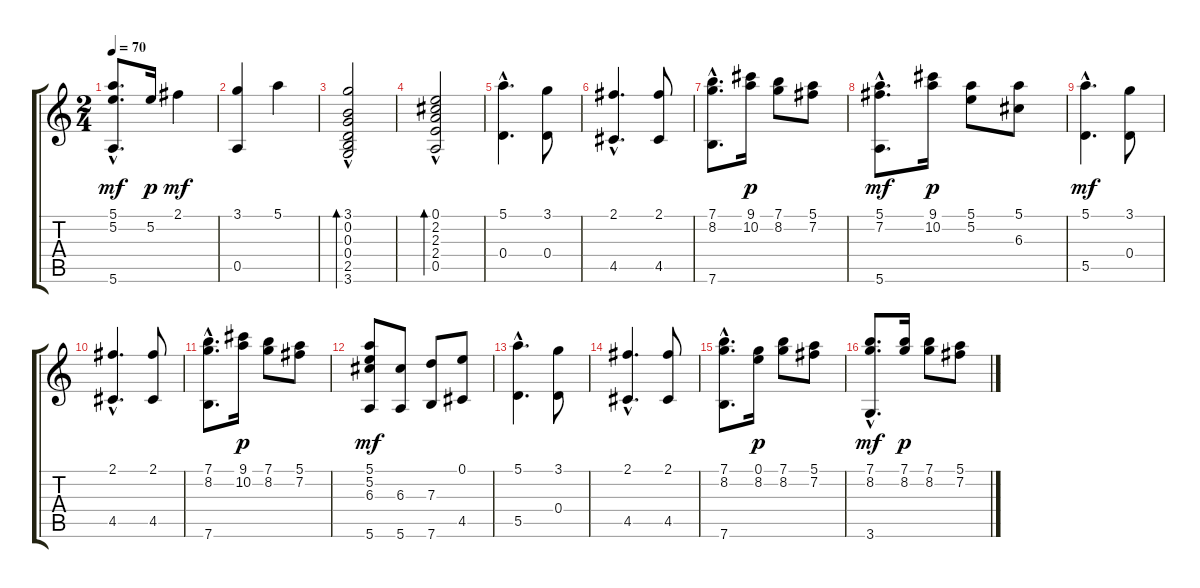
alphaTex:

\track "" {instrument acousticguitarnylon}
\staff {score tabs}
\tuning (E4 B3 G3 D3 A2 E2) {hide}
\ts (2 4)
\tempo 70
\clef g2
\ks c
(5.1{hac} 5.2{hac} 5.6).8{d dy mf} 5.2.16{dy p} 2.1.4{dy mf} |
(3.1 0.5).4 5.1.4 |
(3.1 0.2 0.3{hac} 0.4{hac} 2.5 3.6).2{bd 120} |
(0.1 2.2{hac} 2.3{hac} 2.4 0.5).2{bd 120} |
(5.1{hac} 0.4{hac}).4{d} (3.1 0.4).8 |
(2.1{hac} 4.5{hac}).4{d} (2.1 4.5).8 |
(7.1{hac} 8.2{hac} 7.6).8{d} (9.1 10.2).16{dy p} (7.1 8.2).8 (5.1 7.2).8 |
(5.1{hac} 7.2{hac} 5.6).8{d dy mf} (9.1 10.2).16{dy p} (5.1 5.2).8 (5.1 6.3).8 |
(5.1{hac} 5.5{hac}).4{d dy mf} (3.1 0.4).8 |
(2.1{hac} 4.5{hac}).4{d} (2.1 4.5).8 |
(7.1{hac} 8.2{hac} 7.6).8{d} (9.1 10.2).16{dy p} (7.1 8.2).8 (5.1 7.2).8 |
(5.1 5.2 6.3 5.6).8{dy mf} (6.3 5.6).8 (7.3 7.6).8 (0.1 4.5).8 |
(5.1{hac} 5.5{hac}).4{d} (3.1 0.4).8 |
(2.1{hac} 4.5{hac}).4{d} (2.1 4.5).8 |
(7.1{hac} 8.2{hac} 7.6).8{d} (0.1 8.2).16{dy p} (7.1 8.2).8 (5.1 7.2).8 |
(7.1{hac} 8.2{hac} 3.6).8{d dy mf} (7.1 8.2).16{dy p} (7.1 8.2).8 (5.1 7.2).8
